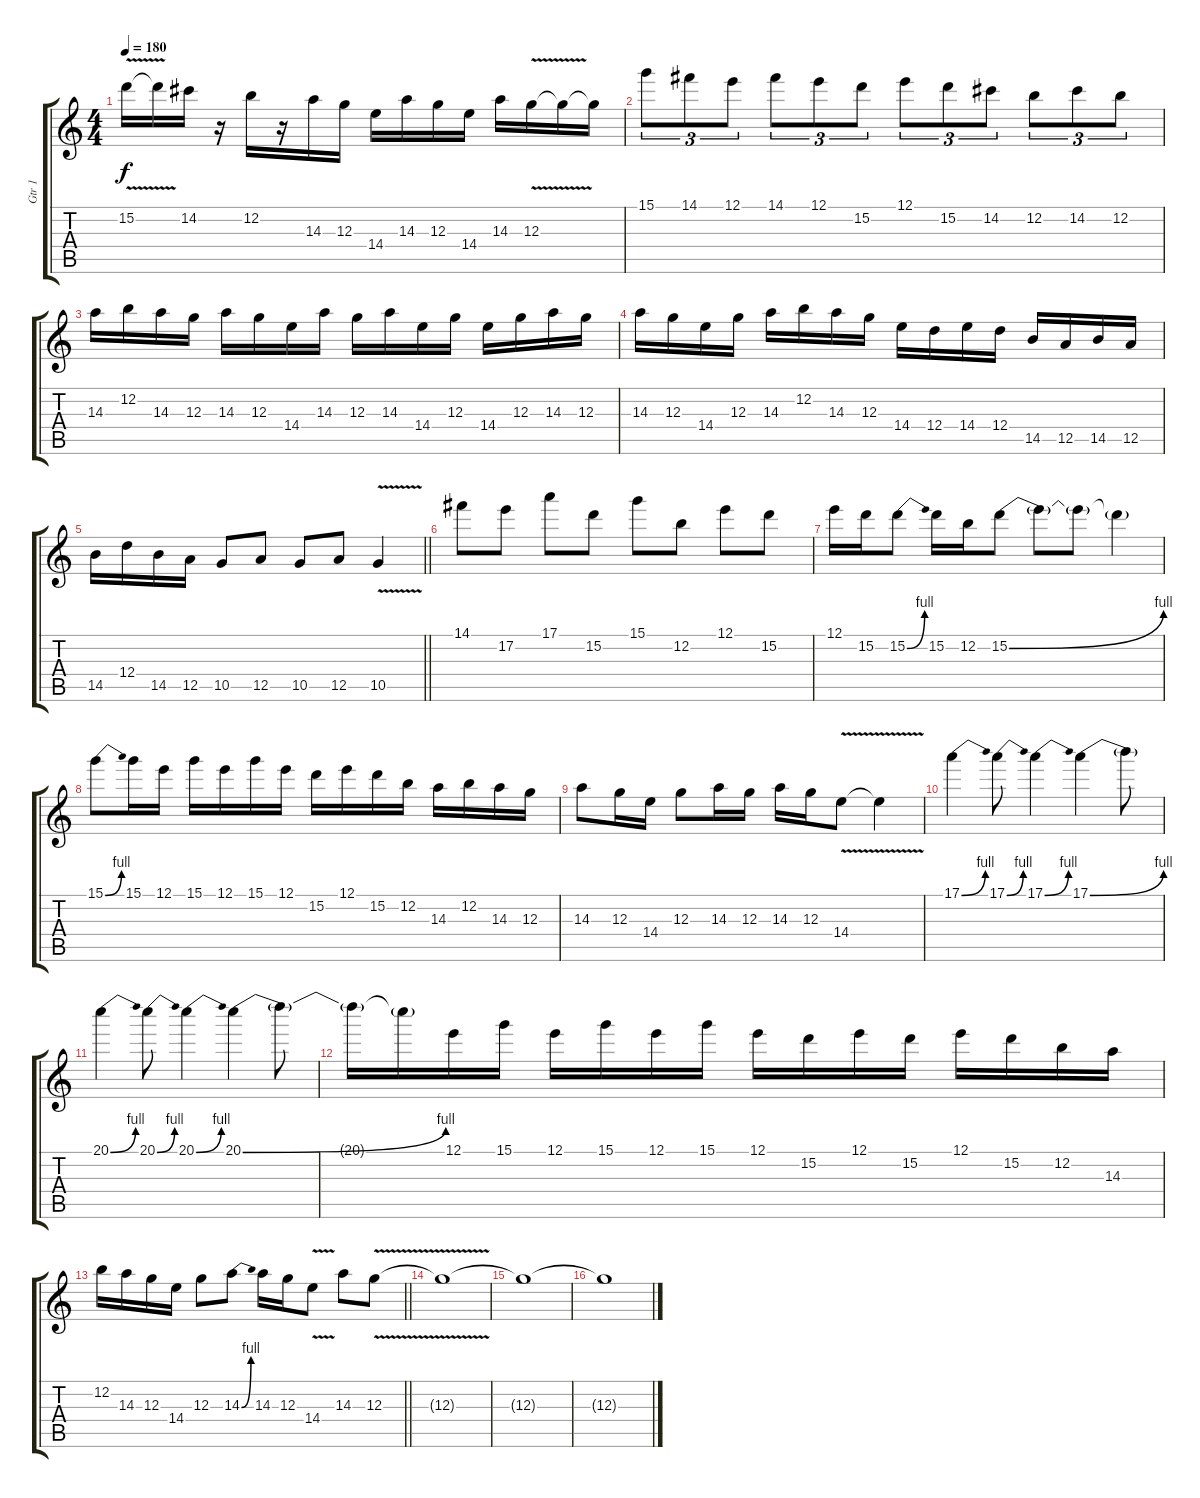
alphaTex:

\track ("Gtr 1" "Gtr 1") {instrument distortionguitar}
\staff {score tabs}
\tuning (E4 B3 G3 D3 A2 E2) {hide}
\ts (4 4)
\tempo 180
\clef g2
\ks c
15.2{v}.16{dy f} 15.2{t}.16 14.2.16 r.16 12.2.16 r.16 14.3.16 12.3.16 14.4.16 14.3.16 12.3.16 14.4.16 14.3.16 12.3{v}.16 12.3{t}.16 12.3{t}.16 |
15.1.8{tu (3 2)} 14.1.8{tu (3 2)} 12.1.8{tu (3 2)} 14.1.8{tu (3 2)} 12.1.8{tu (3 2)} 15.2.8{tu (3 2)} 12.1.8{tu (3 2)} 15.2.8{tu (3 2)} 14.2.8{tu (3 2)} 12.2.8{tu (3 2)} 14.2.8{tu (3 2)} 12.2.8{tu (3 2)} |
14.3.16 12.2.16 14.3.16 12.3.16 14.3.16 12.3.16 14.4.16 14.3.16 12.3.16 14.3.16 14.4.16 12.3.16 14.4.16 12.3.16 14.3.16 12.3.16 |
14.3.16 12.3.16 14.4.16 12.3.16 14.3.16 12.2.16 14.3.16 12.3.16 14.4.16 12.4.16 14.4.16 12.4.16 14.5.16 12.5.16 14.5.16 12.5.16 |
\barLineRight lightlight
14.5.16 12.4.16 14.5.16 12.5.16 10.5.8 12.5.8 10.5.8 12.5.8 10.5{v}.4 |
14.1.8 17.2.8 17.1.8 15.2.8 15.1.8 12.2.8 12.1.8 15.2.8 |
12.1.16 15.2.16 15.2{be (bend 0 0 60 4)}.8 15.2.16 12.2.16 15.2{be (bend 0 0 60 4)}.8 15.2{t}.8 15.2{t}.8 15.2{t}.4 |
15.1{be (bend 0 0 60 4)}.8 15.1.16 12.1.16 15.1.16 12.1.16 15.1.16 12.1.16 15.2.16 12.1.16 15.2.16 12.2.16 14.3.16 12.2.16 14.3.16 12.3.16 |
14.3.8 12.3.16 14.4.16 12.3.8 14.3.16 12.3.16 14.3.16 12.3.16 14.4{v}.8 14.4{t}.4 |
17.1{be (bend 0 0 60 4)}.4 17.1{be (bend 0 0 60 4)}.8 17.1{be (bend 0 0 60 4)}.4 17.1{be (bend 0 0 60 4)}.4 17.1{t}.8 |
20.1{be (bend 0 0 60 4)}.4 20.1{be (bend 0 0 60 4)}.8 20.1{be (bend 0 0 60 4)}.4 20.1{be (bend 0 0 60 4)}.4 20.1{t}.8 |
20.1{t}.16 20.1{t}.16 12.1.16 15.1.16 12.1.16 15.1.16 12.1.16 15.1.16 12.1.16 15.2.16 12.1.16 15.2.16 12.1.16 15.2.16 12.2.16 14.3.16 |
\barLineRight lightlight
12.2.16 14.3.16 12.3.16 14.4.16 12.3.8 14.3{be (bend 0 0 60 4)}.8 14.3.16 12.3.16 14.4{v}.8 14.3.8 12.3{v}.8 |
12.3{t}.1{volume 11} |
12.3{t}.1 |
12.3{t}.1
